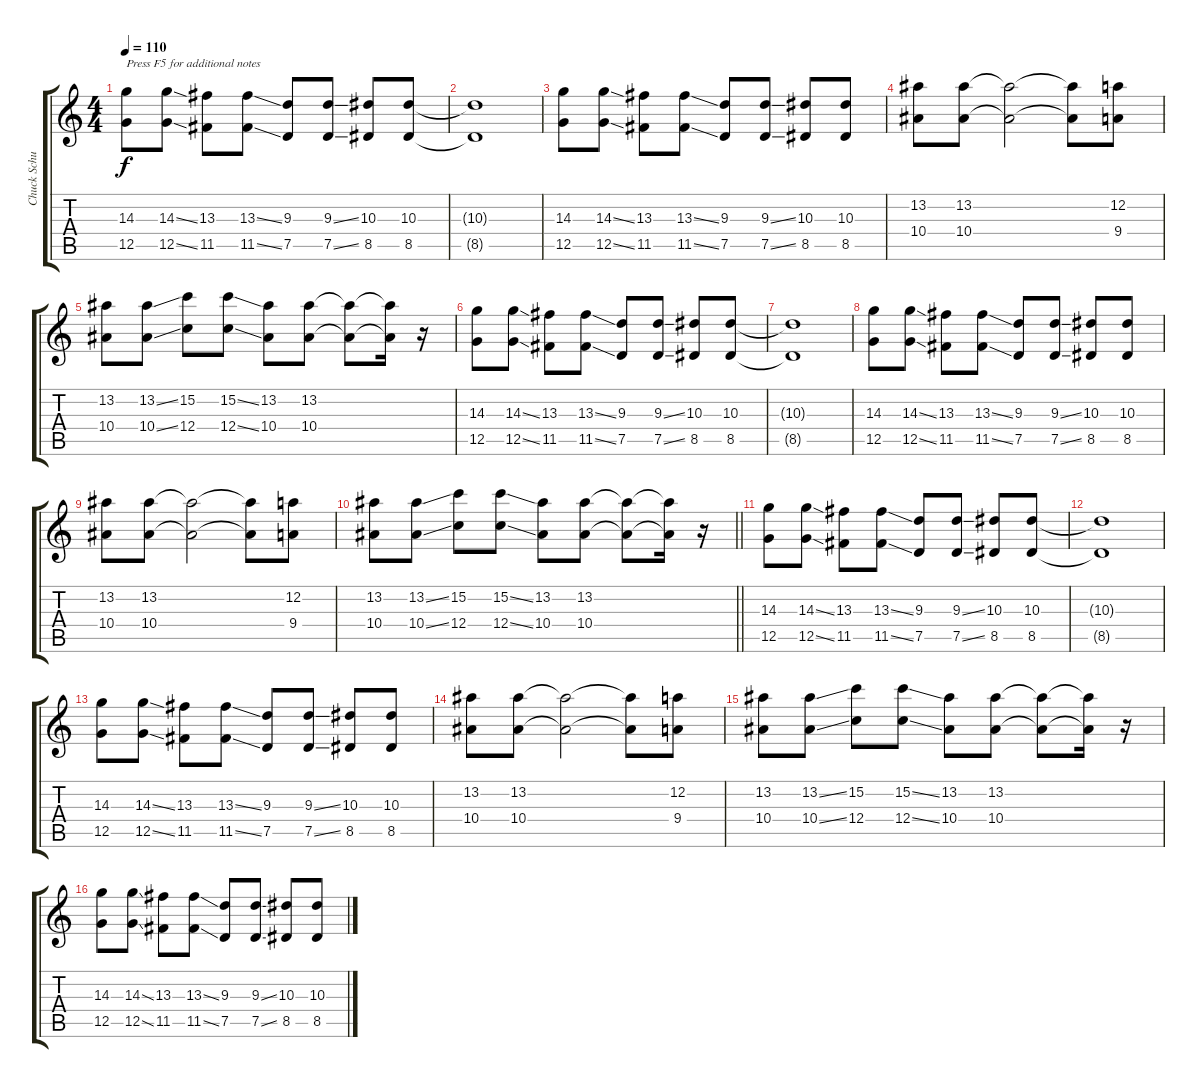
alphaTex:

\track ("Chuck Schuldiner Lead" "Chuck Schu") {instrument distortionguitar}
\staff {score tabs}
\tuning (D4 A3 F3 C3 G2 D2) {hide}
\ts (4 4)
\section ("" "")
\tempo 110
\clef g2
\ks c
(14.3 12.5).8{txt "Press F5 for additional notes" dy f instrument distortionguitar} (14.3{ss} 12.5{ss}).8 (13.3 11.5).8 (13.3{ss} 11.5{ss}).8 (9.3 7.5).8 (9.3{ss} 7.5{ss}).8 (10.3 8.5).8 (10.3 8.5).8 |
(10.3{t} 8.5{t}).1 |
(14.3 12.5).8 (14.3{ss} 12.5{ss}).8 (13.3 11.5).8 (13.3{ss} 11.5{ss}).8 (9.3 7.5).8 (9.3{ss} 7.5{ss}).8 (10.3 8.5).8 (10.3 8.5).8 |
(13.2 10.4).8 (13.2 10.4).8 (13.2{t} 10.4{t}).2 (13.2{t} 10.4{t}).8 (12.2 9.4).8 |
(13.2 10.4).8 (13.2{ss} 10.4{ss}).8 (15.2 12.4).8 (15.2{ss} 12.4{ss}).8 (13.2 10.4).8 (13.2 10.4).8 (13.2{t} 10.4{t}).8 (13.2{t} 10.4{t}).16 r.16 |
(14.3 12.5).8 (14.3{ss} 12.5{ss}).8 (13.3 11.5).8 (13.3{ss} 11.5{ss}).8 (9.3 7.5).8 (9.3{ss} 7.5{ss}).8 (10.3 8.5).8 (10.3 8.5).8 |
(10.3{t} 8.5{t}).1 |
(14.3 12.5).8 (14.3{ss} 12.5{ss}).8 (13.3 11.5).8 (13.3{ss} 11.5{ss}).8 (9.3 7.5).8 (9.3{ss} 7.5{ss}).8 (10.3 8.5).8 (10.3 8.5).8 |
(13.2 10.4).8 (13.2 10.4).8 (13.2{t} 10.4{t}).2 (13.2{t} 10.4{t}).8 (12.2 9.4).8 |
\barLineRight lightlight
(13.2 10.4).8 (13.2{ss} 10.4{ss}).8 (15.2 12.4).8 (15.2{ss} 12.4{ss}).8 (13.2 10.4).8 (13.2 10.4).8 (13.2{t} 10.4{t}).8 (13.2{t} 10.4{t}).16 r.16 |
\section ("" "")
(14.3 12.5).8 (14.3{ss} 12.5{ss}).8 (13.3 11.5).8 (13.3{ss} 11.5{ss}).8 (9.3 7.5).8 (9.3{ss} 7.5{ss}).8 (10.3 8.5).8 (10.3 8.5).8 |
(10.3{t} 8.5{t}).1 |
(14.3 12.5).8 (14.3{ss} 12.5{ss}).8 (13.3 11.5).8 (13.3{ss} 11.5{ss}).8 (9.3 7.5).8 (9.3{ss} 7.5{ss}).8 (10.3 8.5).8 (10.3 8.5).8 |
(13.2 10.4).8 (13.2 10.4).8 (13.2{t} 10.4{t}).2 (13.2{t} 10.4{t}).8 (12.2 9.4).8 |
(13.2 10.4).8 (13.2{ss} 10.4{ss}).8 (15.2 12.4).8 (15.2{ss} 12.4{ss}).8 (13.2 10.4).8 (13.2 10.4).8 (13.2{t} 10.4{t}).8 (13.2{t} 10.4{t}).16 r.16 |
(14.3 12.5).8 (14.3{ss} 12.5{ss}).8 (13.3 11.5).8 (13.3{ss} 11.5{ss}).8 (9.3 7.5).8 (9.3{ss} 7.5{ss}).8 (10.3 8.5).8 (10.3 8.5).8
